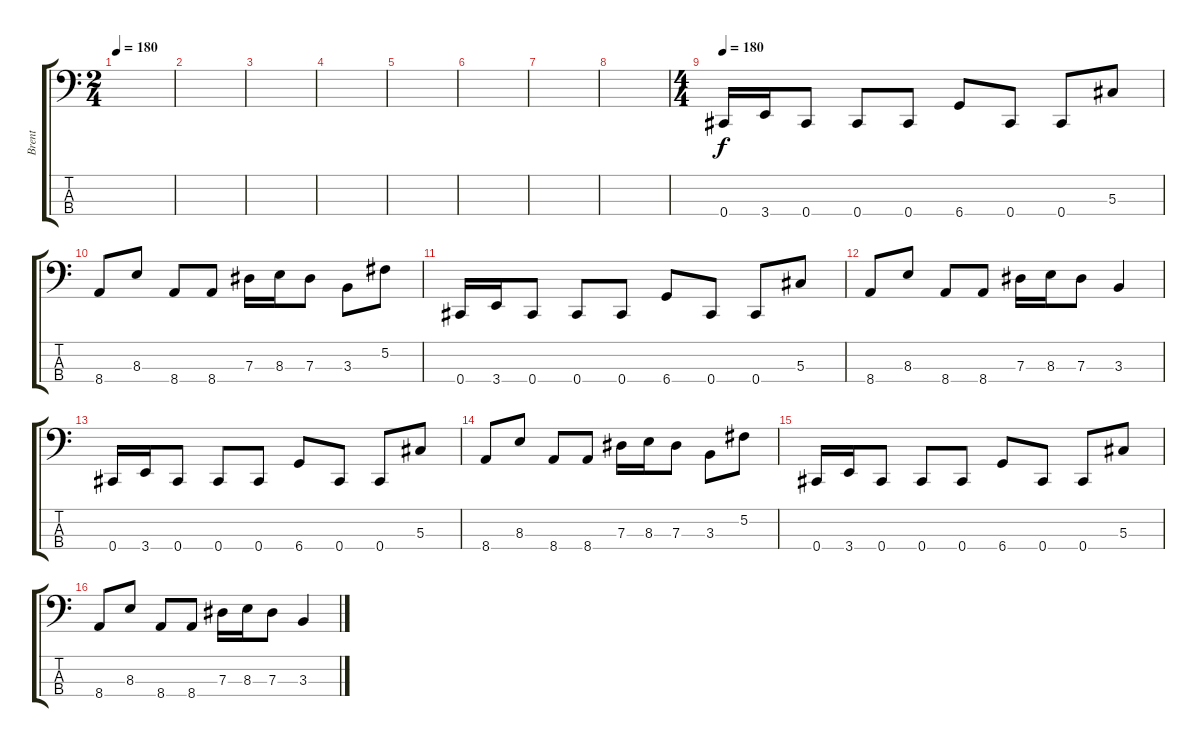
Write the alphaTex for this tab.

\track ("Brent" "Brent") {instrument electricbasspick}
\staff {score tabs}
\tuning (Gb2 Db2 Ab1 Db1) {hide}
\ts (2 4)
\tempo 180
\clef f4
\ks c
|
|
|
|
|
|
|
|
\ts (4 4)
\tempo 180
0.4.16 3.4.16 0.4.8 0.4.8 0.4.8 6.4.8 0.4.8 0.4.8 5.3.8 |
8.4.8 8.3.8 8.4.8 8.4.8 7.3.16 8.3.16 7.3.8 3.3.8 5.2.8 |
0.4.16 3.4.16 0.4.8 0.4.8 0.4.8 6.4.8 0.4.8 0.4.8 5.3.8 |
8.4.8 8.3.8 8.4.8 8.4.8 7.3.16 8.3.16 7.3.8 3.3.4 |
0.4.16 3.4.16 0.4.8 0.4.8 0.4.8 6.4.8 0.4.8 0.4.8 5.3.8 |
8.4.8 8.3.8 8.4.8 8.4.8 7.3.16 8.3.16 7.3.8 3.3.8 5.2.8 |
0.4.16 3.4.16 0.4.8 0.4.8 0.4.8 6.4.8 0.4.8 0.4.8 5.3.8 |
8.4.8 8.3.8 8.4.8 8.4.8 7.3.16 8.3.16 7.3.8 3.3.4
